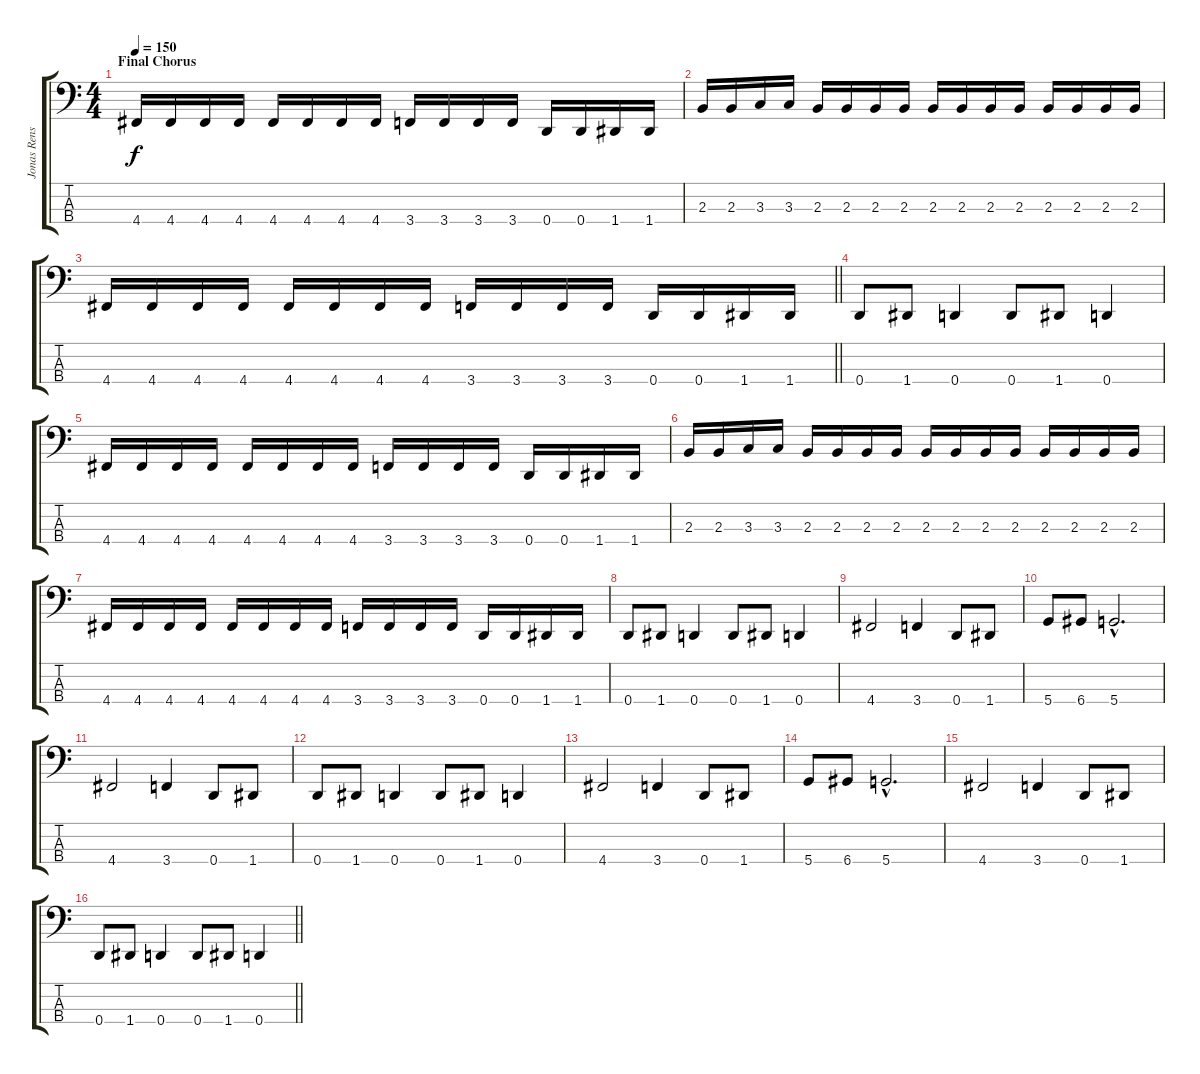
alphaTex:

\track ("Jonas Renske" "Jonas Rens") {instrument electricbasspick}
\staff {score tabs}
\tuning (G2 D2 A1 D1) {hide}
\ts (4 4)
\section ("" "Final Chorus")
\tempo 150
\clef f4
\ks c
4.4.16{dy f} 4.4.16 4.4.16 4.4.16 4.4.16 4.4.16 4.4.16 4.4.16 3.4.16 3.4.16 3.4.16 3.4.16 0.4.16 0.4.16 1.4.16 1.4.16 |
2.3.16 2.3.16 3.3.16 3.3.16 2.3.16 2.3.16 2.3.16 2.3.16 2.3.16 2.3.16 2.3.16 2.3.16 2.3.16 2.3.16 2.3.16 2.3.16 |
\barLineRight lightlight
4.4.16 4.4.16 4.4.16 4.4.16 4.4.16 4.4.16 4.4.16 4.4.16 3.4.16 3.4.16 3.4.16 3.4.16 0.4.16 0.4.16 1.4.16 1.4.16 |
0.4.8 1.4.8 0.4.4 0.4.8 1.4.8 0.4.4 |
4.4.16 4.4.16 4.4.16 4.4.16 4.4.16 4.4.16 4.4.16 4.4.16 3.4.16 3.4.16 3.4.16 3.4.16 0.4.16 0.4.16 1.4.16 1.4.16 |
2.3.16 2.3.16 3.3.16 3.3.16 2.3.16 2.3.16 2.3.16 2.3.16 2.3.16 2.3.16 2.3.16 2.3.16 2.3.16 2.3.16 2.3.16 2.3.16 |
4.4.16 4.4.16 4.4.16 4.4.16 4.4.16 4.4.16 4.4.16 4.4.16 3.4.16 3.4.16 3.4.16 3.4.16 0.4.16 0.4.16 1.4.16 1.4.16 |
0.4.8 1.4.8 0.4.4 0.4.8 1.4.8 0.4.4 |
4.4.2 3.4.4 0.4.8 1.4.8 |
5.4.8 6.4.8 5.4{hac}.2{d} |
4.4.2 3.4.4 0.4.8 1.4.8 |
0.4.8 1.4.8 0.4.4 0.4.8 1.4.8 0.4.4 |
4.4.2 3.4.4 0.4.8 1.4.8 |
5.4.8 6.4.8 5.4{hac}.2{d} |
4.4.2 3.4.4 0.4.8 1.4.8 |
\barLineRight lightlight
0.4.8 1.4.8 0.4.4 0.4.8 1.4.8 0.4.4
